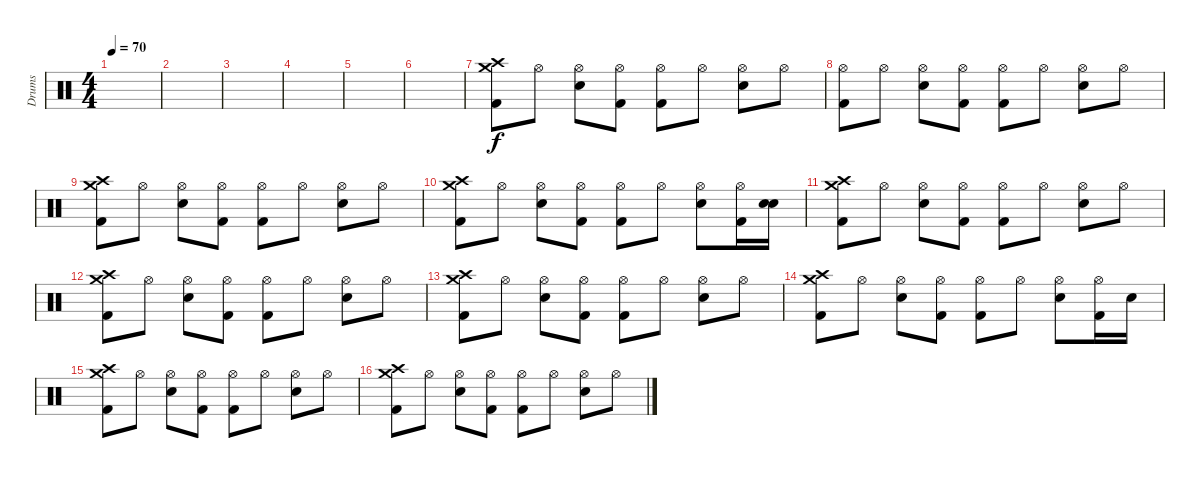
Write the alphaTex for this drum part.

\track ("Drums" "Drums") {instrument percussion}
\staff {score}
\articulation defaults
\ts (4 4)
\tempo 70
\clef neutral
\ks c
|
|
|
|
|
|
("Crash medium (hit)" "Crash high (hit)" "Kick (hit) 2").8 "Hi-Hat (open)".8 ("Hi-Hat (open)" "Snare (hit) 2").8 ("Hi-Hat (open)" "Kick (hit) 2").8 ("Hi-Hat (open)" "Kick (hit) 2").8 "Hi-Hat (open)".8 ("Hi-Hat (open)" "Snare (hit) 2").8 "Hi-Hat (open)".8 |
("Hi-Hat (open)" "Kick (hit) 2").8 "Hi-Hat (open)".8 ("Hi-Hat (open)" "Snare (hit) 2").8 ("Hi-Hat (open)" "Kick (hit) 2").8 ("Hi-Hat (open)" "Kick (hit) 2").8 "Hi-Hat (open)".8 ("Hi-Hat (open)" "Snare (hit) 2").8 "Hi-Hat (open)".8 |
("Crash medium (hit)" "Crash high (hit)" "Kick (hit) 2").8 "Hi-Hat (open)".8 ("Hi-Hat (open)" "Snare (hit) 2").8 ("Hi-Hat (open)" "Kick (hit) 2").8 ("Hi-Hat (open)" "Kick (hit) 2").8 "Hi-Hat (open)".8 ("Hi-Hat (open)" "Snare (hit) 2").8 "Hi-Hat (open)".8 |
("Crash medium (hit)" "Crash high (hit)" "Kick (hit) 2").8 "Hi-Hat (open)".8 ("Hi-Hat (open)" "Snare (hit) 2").8 ("Hi-Hat (open)" "Kick (hit) 2").8 ("Hi-Hat (open)" "Kick (hit) 2").8 "Hi-Hat (open)".8 ("Hi-Hat (open)" "Snare (hit) 2").8 ("Hi-Hat (open)" "Kick (hit) 2").16 ("Snare (hit) 2" "Snare (hit) 2").16 |
("Crash medium (hit)" "Crash high (hit)" "Kick (hit) 2").8 "Hi-Hat (open)".8 ("Hi-Hat (open)" "Snare (hit) 2").8 ("Hi-Hat (open)" "Kick (hit) 2").8 ("Hi-Hat (open)" "Kick (hit) 2").8 "Hi-Hat (open)".8 ("Hi-Hat (open)" "Snare (hit) 2").8 "Hi-Hat (open)".8 |
("Crash medium (hit)" "Crash high (hit)" "Kick (hit) 2").8 "Hi-Hat (open)".8 ("Hi-Hat (open)" "Snare (hit) 2").8 ("Hi-Hat (open)" "Kick (hit) 2").8 ("Hi-Hat (open)" "Kick (hit) 2").8 "Hi-Hat (open)".8 ("Hi-Hat (open)" "Snare (hit) 2").8 "Hi-Hat (open)".8 |
("Crash medium (hit)" "Crash high (hit)" "Kick (hit) 2").8 "Hi-Hat (open)".8 ("Hi-Hat (open)" "Snare (hit) 2").8 ("Hi-Hat (open)" "Kick (hit) 2").8 ("Hi-Hat (open)" "Kick (hit) 2").8 "Hi-Hat (open)".8 ("Hi-Hat (open)" "Snare (hit) 2").8 "Hi-Hat (open)".8 |
("Crash medium (hit)" "Crash high (hit)" "Kick (hit) 2").8 "Hi-Hat (open)".8 ("Hi-Hat (open)" "Snare (hit) 2").8 ("Hi-Hat (open)" "Kick (hit) 2").8 ("Hi-Hat (open)" "Kick (hit) 2").8 "Hi-Hat (open)".8 ("Hi-Hat (open)" "Snare (hit) 2").8 ("Hi-Hat (open)" "Kick (hit) 2").16 "Snare (hit) 2".16 |
("Crash medium (hit)" "Crash high (hit)" "Kick (hit) 2").8 "Hi-Hat (open)".8 ("Hi-Hat (open)" "Snare (hit) 2").8 ("Hi-Hat (open)" "Kick (hit) 2").8 ("Hi-Hat (open)" "Kick (hit) 2").8 "Hi-Hat (open)".8 ("Hi-Hat (open)" "Snare (hit) 2").8 "Hi-Hat (open)".8 |
("Crash medium (hit)" "Crash high (hit)" "Kick (hit) 2").8 "Hi-Hat (open)".8 ("Hi-Hat (open)" "Snare (hit) 2").8 ("Hi-Hat (open)" "Kick (hit) 2").8 ("Hi-Hat (open)" "Kick (hit) 2").8 "Hi-Hat (open)".8 ("Hi-Hat (open)" "Snare (hit) 2").8 "Hi-Hat (open)".8
